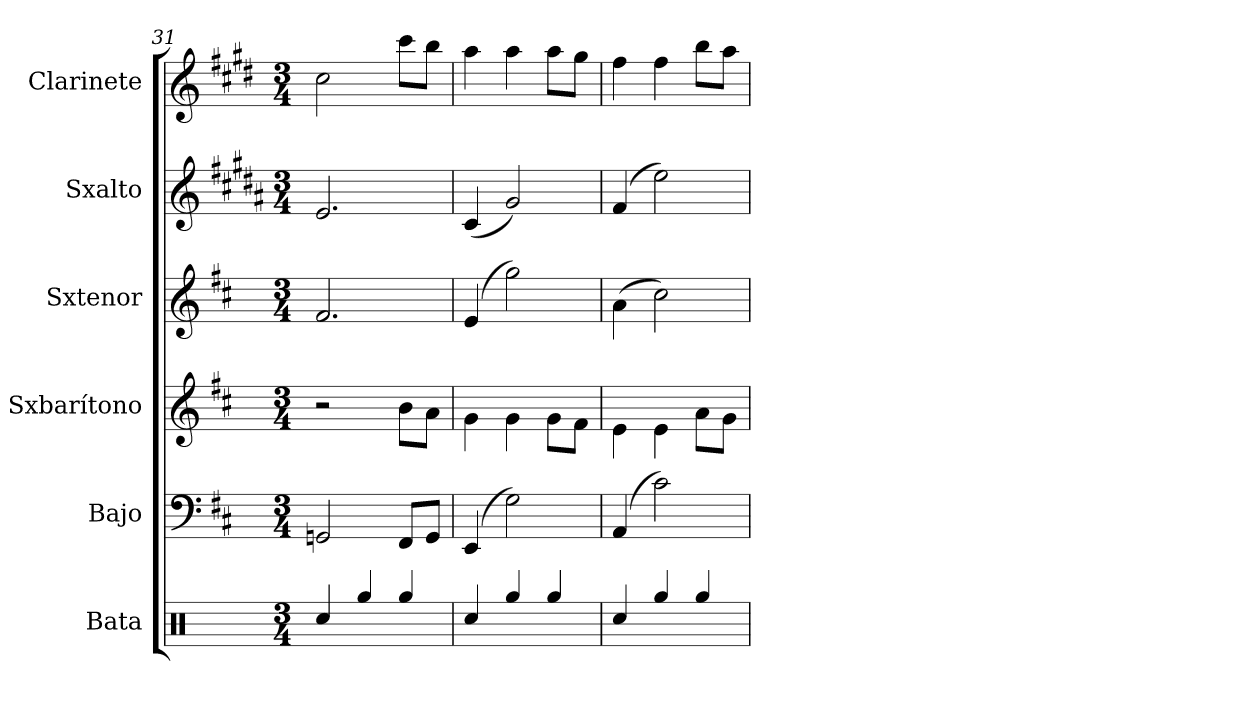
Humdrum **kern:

**kern	**kern	**kern	**kern	**kern	**kern
*part6	*part5	*part4	*part3	*part2	*part1
*staff6	*staff5	*staff4	*staff3	*staff2	*staff1
*I"Bata	*I"Bajo	*I"Sxbarítono	*I"Sxtenor	*I"Sxalto	*I"Clarinete
*clefX	*clefF4	*clefG2	*clefG2	*clefG2	*clefG2
*	*ITrd7c12	*ITrd12c21	*ITrd8c14	*ITrd5c9	*ITrd1c2
*k[]	*k[f#c#]	*k[f#c#]	*k[f#c#]	*k[f#c#]	*k[f#c#]
*M3/4	*M3/4	*M3/4	*M3/4	*M3/4	*M3/4
=31	=31	=31	=31	=31	=31
4Rcc/	2GGGn/	2r	2.F#/	2.G/	2b\
4Rgg/	.	.	.	.	.
4Rgg/	8FFF#/L	8B\L	.	.	8bb\L
.	8GGG/J	8A\J	.	.	8aa\J
=32	=32	=32	=32	=32	=32
4Rcc/	(4EEE/	4G\	(4E/	(4E/	4gg\
4Rgg/	2GG\)	4G\	2g\)	2B/)	4gg\
4Rgg/	.	8G\L	.	.	8gg\L
.	.	8F#\J	.	.	8ff#\J
=33	=33	=33	=33	=33	=33
4Rcc/	(4AAA/	4E\	(4A\	(4A/	4ee\
4Rgg/	2C#\)	4E\	2c#\)	2g\)	4ee\
4Rgg/	.	8A\L	.	.	8aa\L
.	.	8G\J	.	.	8gg\J
=	=	=	=	=	=
*-	*-	*-	*-	*-	*-
